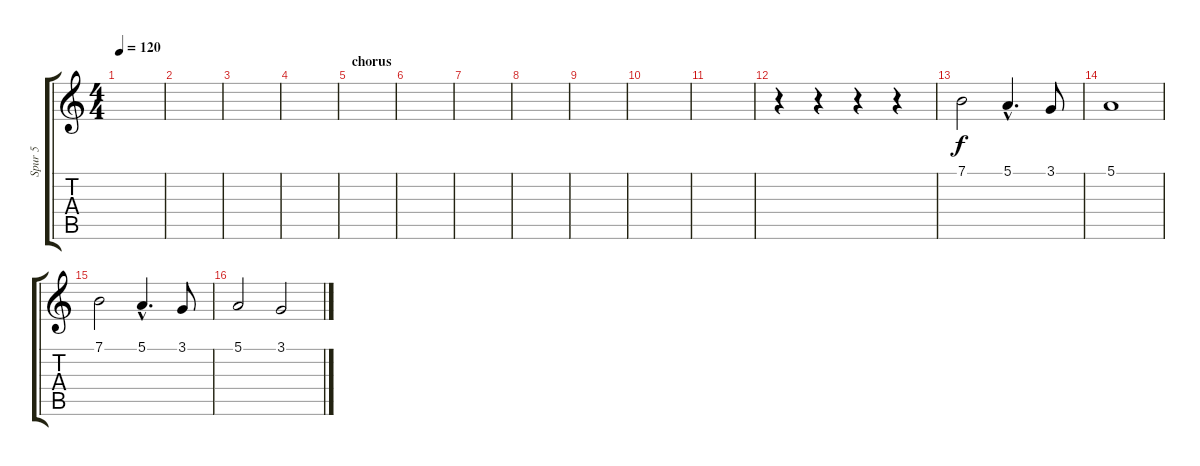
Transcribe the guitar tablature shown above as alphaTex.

\track ("Spur 5" "Spur 5") {instrument drawbarorgan}
\staff {score tabs}
\tuning (E4 B3 G3 D3 A2 E2) {hide}
\ts (4 4)
\tempo 120
\clef g2
\ks c
|
|
|
|
\section ("" "chorus")
|
|
|
|
|
|
|
r.4 r.4 r.4 r.4 |
7.1.2 5.1{hac}.4{d} 3.1.8 |
5.1.1 |
7.1.2 5.1{hac}.4{d} 3.1.8 |
5.1.2 3.1.2
